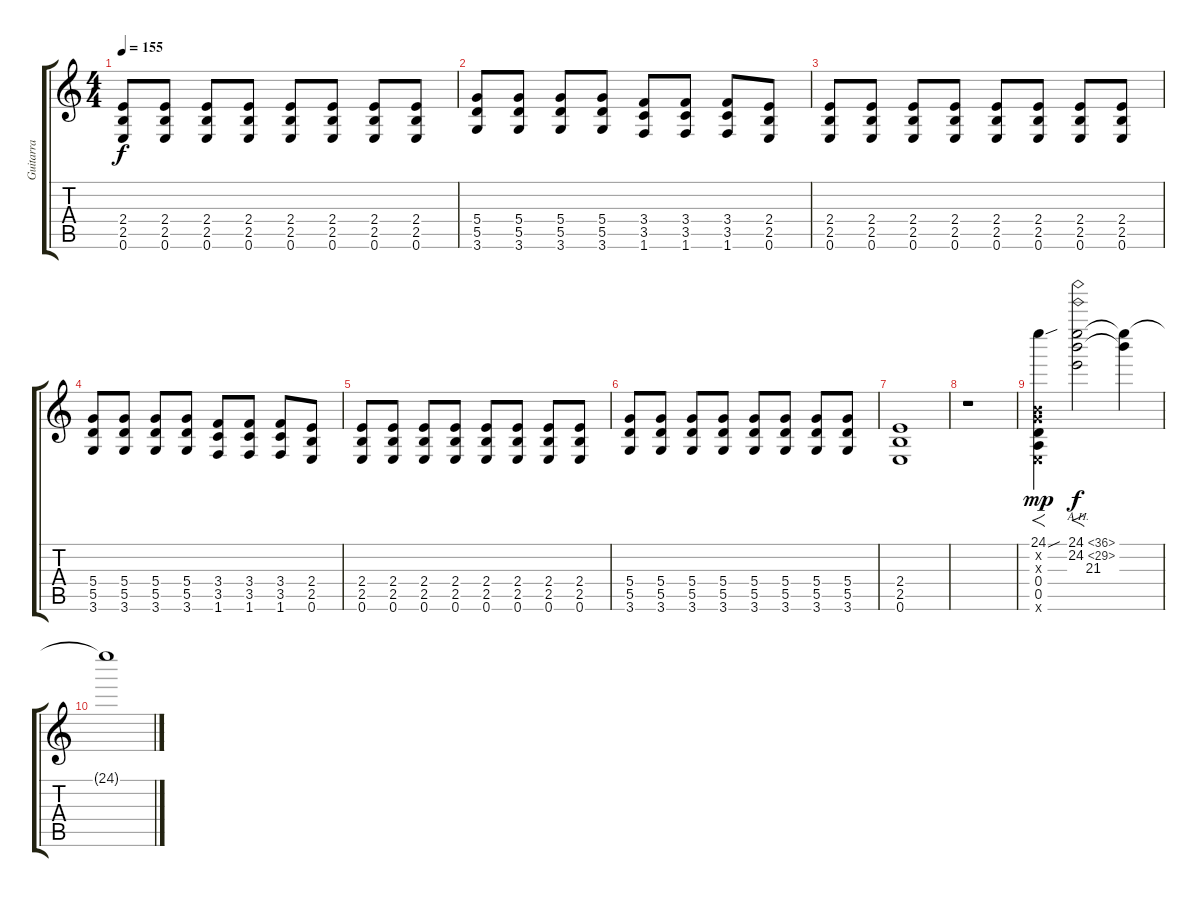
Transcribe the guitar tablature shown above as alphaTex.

\track ("Guitarra" "Guitarra") {instrument distortionguitar}
\staff {score tabs}
\tuning (E4 B3 G3 D3 A2 E2) {hide}
\ts (4 4)
\tempo 155
\clef g2
\ks c
(2.4 2.5 0.6).8{dy f} (2.4 2.5 0.6).8 (2.4 2.5 0.6).8 (2.4 2.5 0.6).8 (2.4 2.5 0.6).8 (2.4 2.5 0.6).8 (2.4 2.5 0.6).8 (2.4 2.5 0.6).8 |
(5.4 5.5 3.6).8 (5.4 5.5 3.6).8 (5.4 5.5 3.6).8 (5.4 5.5 3.6).8 (3.4 3.5 1.6).8 (3.4 3.5 1.6).8 (3.4 3.5 1.6).8 (2.4 2.5 0.6).8 |
(2.4 2.5 0.6).8 (2.4 2.5 0.6).8 (2.4 2.5 0.6).8 (2.4 2.5 0.6).8 (2.4 2.5 0.6).8 (2.4 2.5 0.6).8 (2.4 2.5 0.6).8 (2.4 2.5 0.6).8 |
(5.4 5.5 3.6).8 (5.4 5.5 3.6).8 (5.4 5.5 3.6).8 (5.4 5.5 3.6).8 (3.4 3.5 1.6).8 (3.4 3.5 1.6).8 (3.4 3.5 1.6).8 (2.4 2.5 0.6).8 |
(2.4 2.5 0.6).8 (2.4 2.5 0.6).8 (2.4 2.5 0.6).8 (2.4 2.5 0.6).8 (2.4 2.5 0.6).8 (2.4 2.5 0.6).8 (2.4 2.5 0.6).8 (2.4 2.5 0.6).8 |
(5.4 5.5 3.6).8 (5.4 5.5 3.6).8 (5.4 5.5 3.6).8 (5.4 5.5 3.6).8 (5.4 5.5 3.6).8 (5.4 5.5 3.6).8 (5.4 5.5 3.6).8 (5.4 5.5 3.6).8 |
(2.4 2.5 0.6).1 |
r.1 |
(24.1{sou} 0.2{x} 0.3{x} 0.4 0.5 0.6{x}).4{f dy mp} (24.1{ah 12} 24.2{ah 5} 21.3).2{f dy f} (24.1{t} 24.2{t}).4 |
24.1{t}.1
